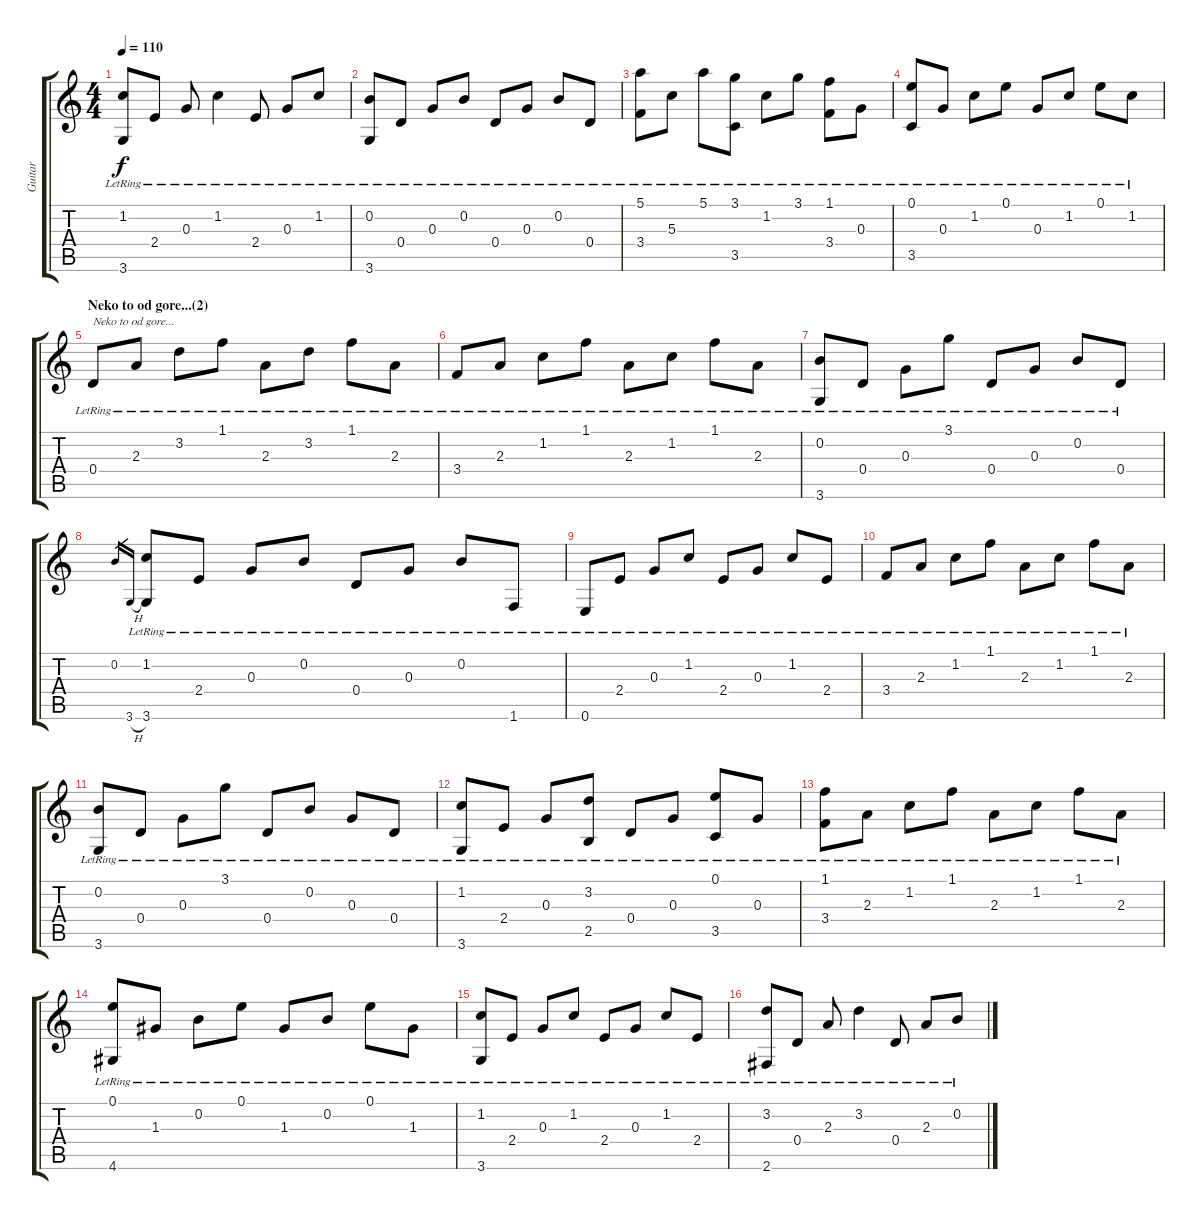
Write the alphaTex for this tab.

\track ("Guitar" "Guitar") {instrument acousticguitarsteel}
\staff {score tabs}
\tuning (E4 B3 G3 D3 A2 E2) {hide}
\ts (4 4)
\tempo 110
\clef g2
\ks c
(1.2{lr} 3.6{lr}).8{dy f} 2.4{lr}.8 0.3{lr}.8 1.2{lr}.4 2.4{lr}.8 0.3{lr}.8 1.2{lr}.8 |
(0.2{lr} 3.6{lr}).8 0.4{lr}.8 0.3{lr}.8 0.2{lr}.8 0.4{lr}.8 0.3{lr}.8 0.2{lr}.8 0.4{lr}.8 |
(5.1{lr} 3.4{lr}).8 5.3{lr}.8 5.1{lr}.8 (3.1{lr} 3.5{lr}).8 1.2{lr}.8 3.1{lr}.8 (1.1{lr} 3.4{lr}).8 0.3{lr}.8 |
(0.1{lr} 3.5{lr}).8 0.3{lr}.8 1.2{lr}.8 0.1{lr}.8 0.3{lr}.8 1.2{lr}.8 0.1{lr}.8 1.2{lr}.8 |
\section ("" "Neko to od gore...(2)")
0.4{lr}.8{txt "Neko to od gore..."} 2.3{lr}.8 3.2{lr}.8 1.1{lr}.8 2.3{lr}.8 3.2{lr}.8 1.1{lr}.8 2.3{lr}.8 |
3.4{lr}.8 2.3{lr}.8 1.2{lr}.8 1.1{lr}.8 2.3{lr}.8 1.2{lr}.8 1.1{lr}.8 2.3{lr}.8 |
(0.2{lr} 3.6{lr}).8 0.4{lr}.8 0.3{lr}.8 3.1{lr}.8 0.4{lr}.8 0.3{lr}.8 0.2{lr}.8 0.4{lr}.8 |
0.2.16{gr} 3.6{h}.16{gr} (1.2{lr} 3.6{lr}).8 2.4{lr}.8 0.3{lr}.8 0.2{lr}.8 0.4{lr}.8 0.3{lr}.8 0.2{lr}.8 1.6{lr}.8 |
0.6{lr}.8 2.4{lr}.8 0.3{lr}.8 1.2{lr}.8 2.4{lr}.8 0.3{lr}.8 1.2{lr}.8 2.4{lr}.8 |
3.4{lr}.8 2.3{lr}.8 1.2{lr}.8 1.1{lr}.8 2.3{lr}.8 1.2{lr}.8 1.1{lr}.8 2.3{lr}.8 |
(0.2{lr} 3.6{lr}).8 0.4{lr}.8 0.3{lr}.8 3.1{lr}.8 0.4{lr}.8 0.2{lr}.8 0.3{lr}.8 0.4{lr}.8 |
(1.2{lr} 3.6{lr}).8 2.4{lr}.8 0.3{lr}.8 (3.2{lr} 2.5{lr}).8 0.4{lr}.8 0.3{lr}.8 (0.1{lr} 3.5{lr}).8 0.3{lr}.8 |
(1.1{lr} 3.4{lr}).8 2.3{lr}.8 1.2{lr}.8 1.1{lr}.8 2.3{lr}.8 1.2{lr}.8 1.1{lr}.8 2.3{lr}.8 |
(0.1{lr} 4.6{lr}).8 1.3{lr}.8 0.2{lr}.8 0.1{lr}.8 1.3{lr}.8 0.2{lr}.8 0.1{lr}.8 1.3{lr}.8 |
(1.2{lr} 3.6{lr}).8 2.4{lr}.8 0.3{lr}.8 1.2{lr}.8 2.4{lr}.8 0.3{lr}.8 1.2{lr}.8 2.4{lr}.8 |
(3.2{lr} 2.6{lr}).8 0.4{lr}.8 2.3{lr}.8 3.2{lr}.4 0.4{lr}.8 2.3{lr}.8 0.2{lr}.8
